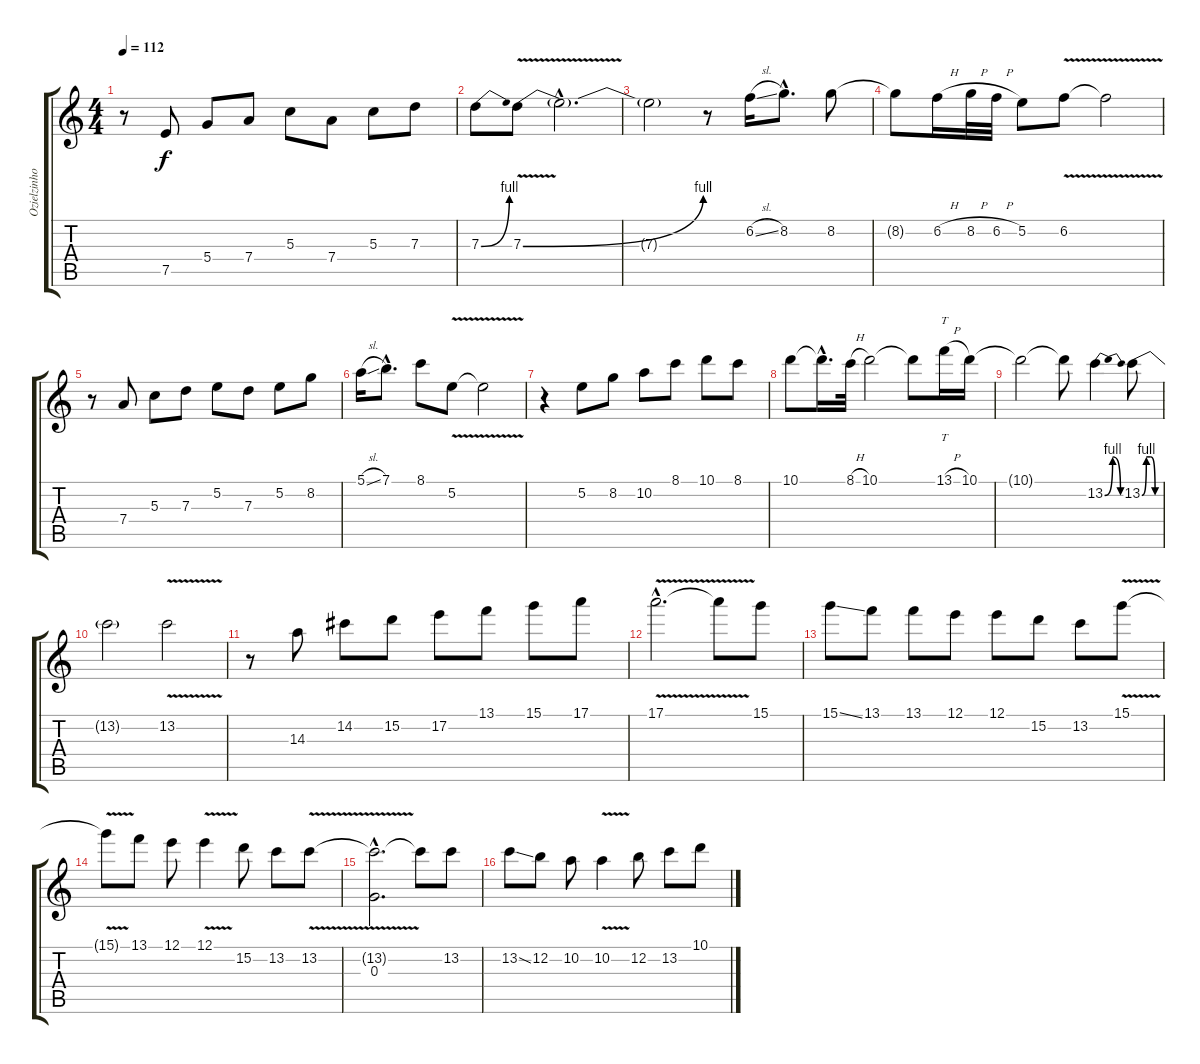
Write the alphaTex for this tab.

\track ("Ozielzinho" "Ozielzinho") {instrument overdrivenguitar}
\staff {score tabs}
\tuning (E4 B3 G3 D3 A2 E2) {hide}
\ts (4 4)
\tempo 112
\clef g2
\ks c
r.8{dy f instrument overdrivenguitar} 7.5.8 5.4.8 7.4.8 5.3.8 7.4.8 5.3.8 7.3.8 |
7.3{be (bend 0 0 60 4)}.8 7.3{be (bend 0 0 60 4) v}.8 7.3{hac t}.2{d} |
7.3{t}.2 r.8 6.2{sl}.16 8.2{hac}.8{d} 8.2.8 |
8.2{t}.8 6.2{h}.16 8.2{h}.32 6.2{h}.32 5.2.8 6.2{v}.8 6.2{t}.2 |
r.8 7.4.8 5.3.8 7.3.8 5.2.8 7.3.8 5.2.8 8.2.8 |
5.1{sl}.16 7.1{hac}.8{d} 8.1.8 5.2{v}.8 5.2{t}.2 |
r.4 5.2.8 8.2.8 10.2.8 8.1.8 10.1.8 8.1.8 |
10.1.8 10.1{hac t}.16{d} 8.1{h}.32 10.1.2 10.1{t}.8 13.1{h}.16{tt} 10.1.16 |
10.1{t}.2 10.1{t}.8 13.2{be (bendrelease 0 0 15 4 30 4 60 0)}.4 13.2{be (custom 0 0 15 4 30 4 45 0 60 0)}.8 |
13.2{t}.2 13.2{v}.2 |
r.8 14.3.8 14.2.8 15.2.8 17.2.8 13.1.8 15.1.8 17.1.8 |
17.1{v hac}.2{d} 17.1{t}.8 15.1.8 |
15.1{ss}.8 13.1.8 13.1.8 12.1.8 12.1.8 15.2.8 13.2.8 15.1{v}.8 |
15.1{t}.8 13.1.8 12.1.8 12.1{v}.4 15.2.8 13.2.8 13.2{v}.8 |
(13.2{hac t} 0.3{hac}).2{d} 13.2{t}.8 13.2.8 |
13.2{ss}.8 12.2.8 10.2.8 10.2{v}.4 12.2.8 13.2.8 10.1.8
